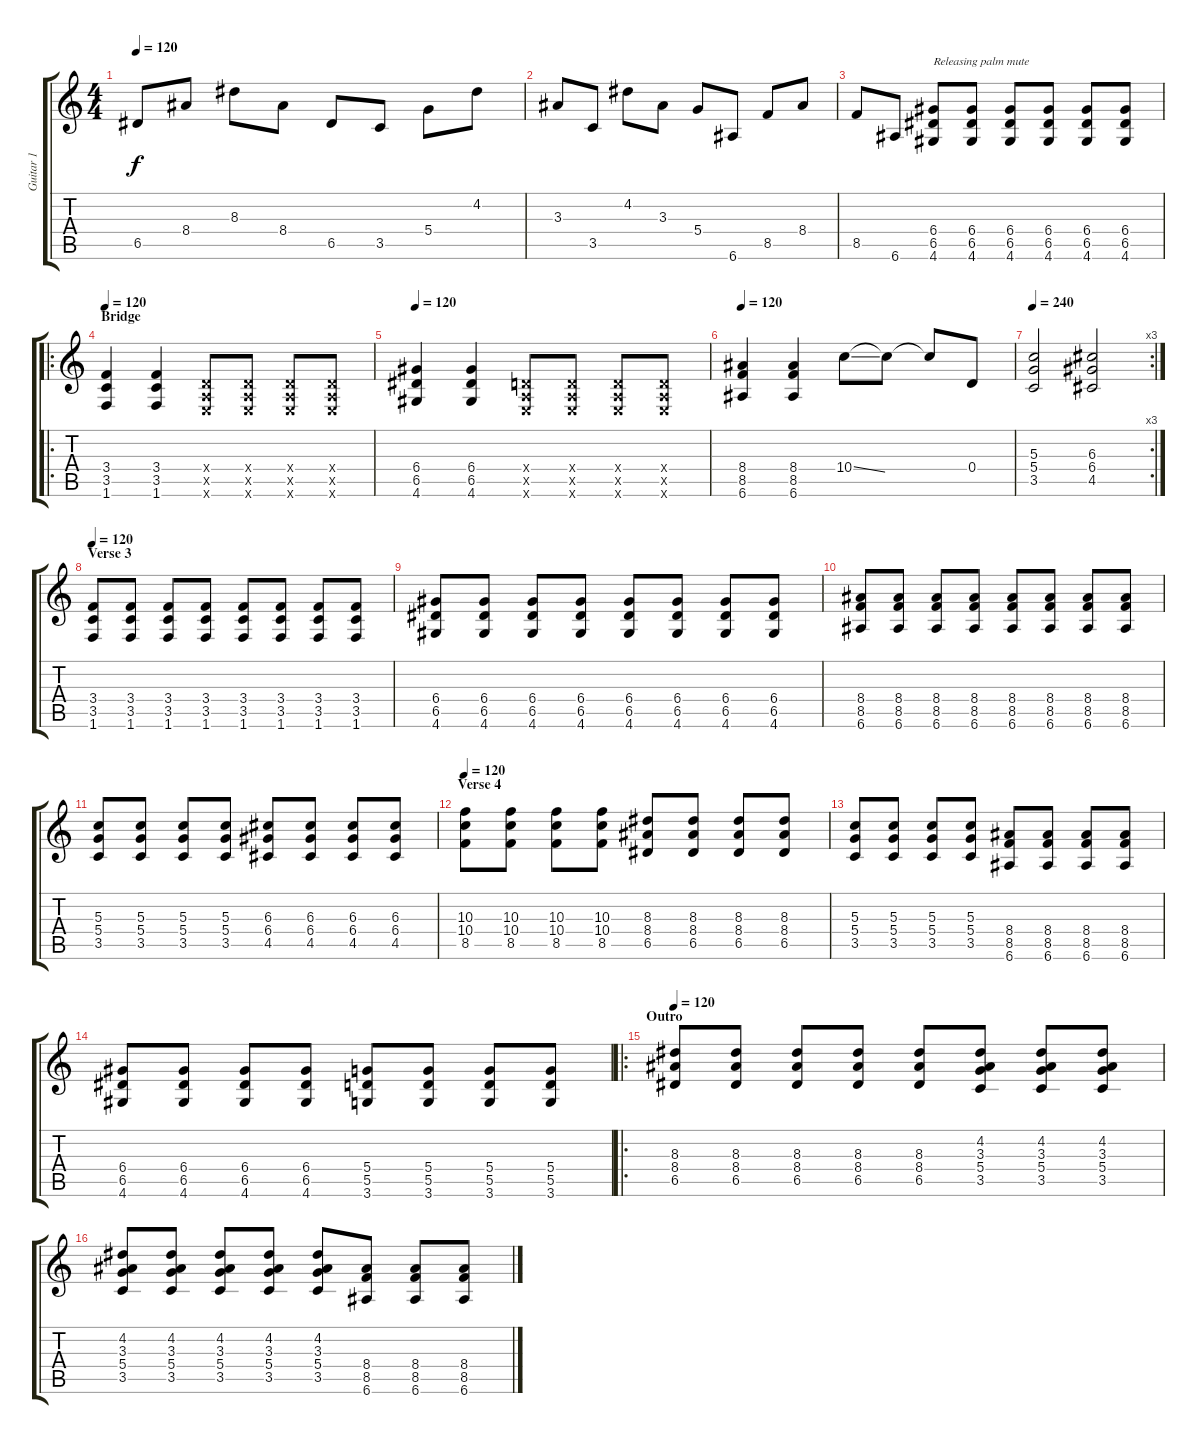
\track ("Guitar 1" "Guitar 1") {instrument overdrivenguitar}
\staff {score tabs}
\tuning (E4 B3 G3 D3 A2 E2) {hide}
\ts (4 4)
\tempo 120
\clef g2
\ks c
6.5.8{dy f} 8.4.8 8.3.8 8.4.8 6.5.8 3.5.8 5.4.8 4.2.8 |
3.3.8 3.5.8 4.2.8 3.3.8 5.4.8 6.6.8 8.5.8 8.4.8 |
8.5.8 6.6.8 (6.4 6.5 4.6).8{txt "Releasing palm mute"} (6.4 6.5 4.6).8 (6.4 6.5 4.6).8 (6.4 6.5 4.6).8 (6.4 6.5 4.6).8 (6.4 6.5 4.6).8 |
\ro
\section ("" "Bridge")
\tempo 120
(3.4 3.5 1.6).4 (3.4 3.5 1.6).4 (0.4{x} 0.5{x} 0.6{x}).8 (0.4{x} 0.5{x} 0.6{x}).8 (0.4{x} 0.5{x} 0.6{x}).8 (0.4{x} 0.5{x} 0.6{x}).8 |
\tempo 120
(6.4 6.5 4.6).4 (6.4 6.5 4.6).4 (0.4{x} 0.5{x} 0.6{x}).8 (0.4{x} 0.5{x} 0.6{x}).8 (0.4{x} 0.5{x} 0.6{x}).8 (0.4{x} 0.5{x} 0.6{x}).8 |
\tempo 120
(8.4 8.5 6.6).4 (8.4 8.5 6.6).4 10.4{ss}.8 10.4{t}.8 10.4{t}.8 0.4.8 |
\rc 3
\tempo 240
(5.3 5.4 3.5).2 (6.3 6.4 4.5).2 |
\section ("" "Verse 3")
\tempo 240
\tempo 120
(3.4 3.5 1.6).8 (3.4 3.5 1.6).8 (3.4 3.5 1.6).8 (3.4 3.5 1.6).8 (3.4 3.5 1.6).8 (3.4 3.5 1.6).8 (3.4 3.5 1.6).8 (3.4 3.5 1.6).8 |
(6.4 6.5 4.6).8 (6.4 6.5 4.6).8 (6.4 6.5 4.6).8 (6.4 6.5 4.6).8 (6.4 6.5 4.6).8 (6.4 6.5 4.6).8 (6.4 6.5 4.6).8 (6.4 6.5 4.6).8 |
(8.4 8.5 6.6).8 (8.4 8.5 6.6).8 (8.4 8.5 6.6).8 (8.4 8.5 6.6).8 (8.4 8.5 6.6).8 (8.4 8.5 6.6).8 (8.4 8.5 6.6).8 (8.4 8.5 6.6).8 |
(5.3 5.4 3.5).8 (5.3 5.4 3.5).8 (5.3 5.4 3.5).8 (5.3 5.4 3.5).8 (6.3 6.4 4.5).8 (6.3 6.4 4.5).8 (6.3 6.4 4.5).8 (6.3 6.4 4.5).8 |
\section ("" "Verse 4")
\tempo 120
(10.3 10.4 8.5).8 (10.3 10.4 8.5).8 (10.3 10.4 8.5).8 (10.3 10.4 8.5).8 (8.3 8.4 6.5).8 (8.3 8.4 6.5).8 (8.3 8.4 6.5).8 (8.3 8.4 6.5).8 |
(5.3 5.4 3.5).8 (5.3 5.4 3.5).8 (5.3 5.4 3.5).8 (5.3 5.4 3.5).8 (8.4 8.5 6.6).8 (8.4 8.5 6.6).8 (8.4 8.5 6.6).8 (8.4 8.5 6.6).8 |
(6.4 6.5 4.6).8 (6.4 6.5 4.6).8 (6.4 6.5 4.6).8 (6.4 6.5 4.6).8 (5.4 5.5 3.6).8 (5.4 5.5 3.6).8 (5.4 5.5 3.6).8 (5.4 5.5 3.6).8 |
\ro
\section ("" "Outro")
\tempo 120
(8.3 8.4 6.5).8 (8.3 8.4 6.5).8 (8.3 8.4 6.5).8 (8.3 8.4 6.5).8 (8.3 8.4 6.5).8 (4.2 3.3 5.4 3.5).8 (4.2 3.3 5.4 3.5).8 (4.2 3.3 5.4 3.5).8 |
(4.2 3.3 5.4 3.5).8 (4.2 3.3 5.4 3.5).8 (4.2 3.3 5.4 3.5).8 (4.2 3.3 5.4 3.5).8 (4.2 3.3 5.4 3.5).8 (8.4 8.5 6.6).8 (8.4 8.5 6.6).8 (8.4 8.5 6.6).8
